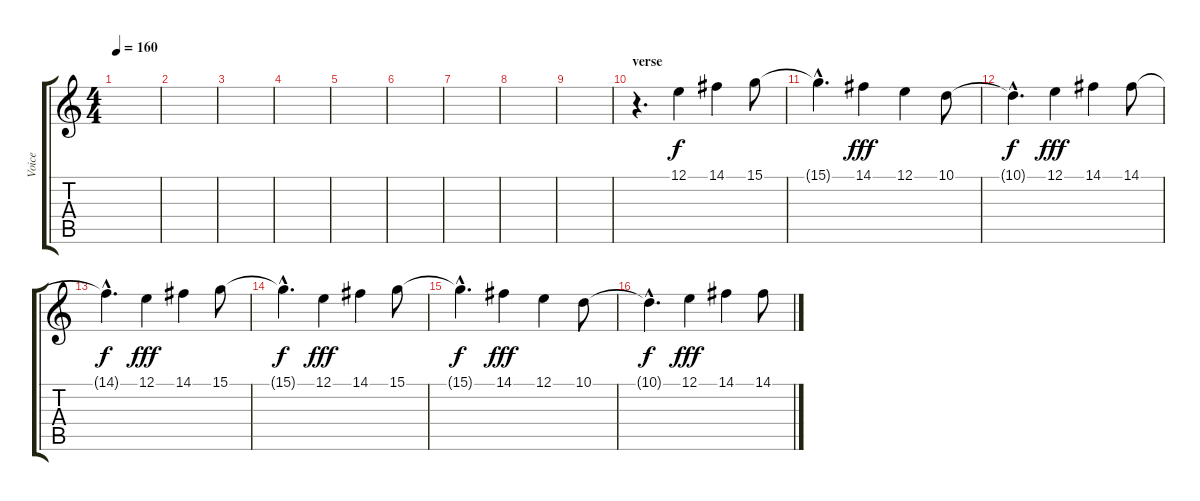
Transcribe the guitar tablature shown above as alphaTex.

\track ("Voice" "Voice") {instrument choiraahs}
\staff {score tabs}
\tuning (E4 B3 G3 D3 A2 E2) {hide}
\ts (4 4)
\tempo 160
\clef g2
\ks c
|
|
|
|
|
|
|
|
|
\section ("" "verse")
r.4{d} 12.1.4 14.1.4 15.1.8 |
15.1{hac t}.4{d dy f} 14.1.4{dy fff} 12.1.4 10.1.8 |
10.1{hac t}.4{d dy f} 12.1.4{dy fff} 14.1.4 14.1.8 |
14.1{hac t}.4{d dy f} 12.1.4{dy fff} 14.1.4 15.1.8 |
15.1{hac t}.4{d dy f} 12.1.4{dy fff} 14.1.4 15.1.8 |
15.1{hac t}.4{d dy f} 14.1.4{dy fff} 12.1.4 10.1.8 |
10.1{hac t}.4{d dy f} 12.1.4{dy fff} 14.1.4 14.1.8
